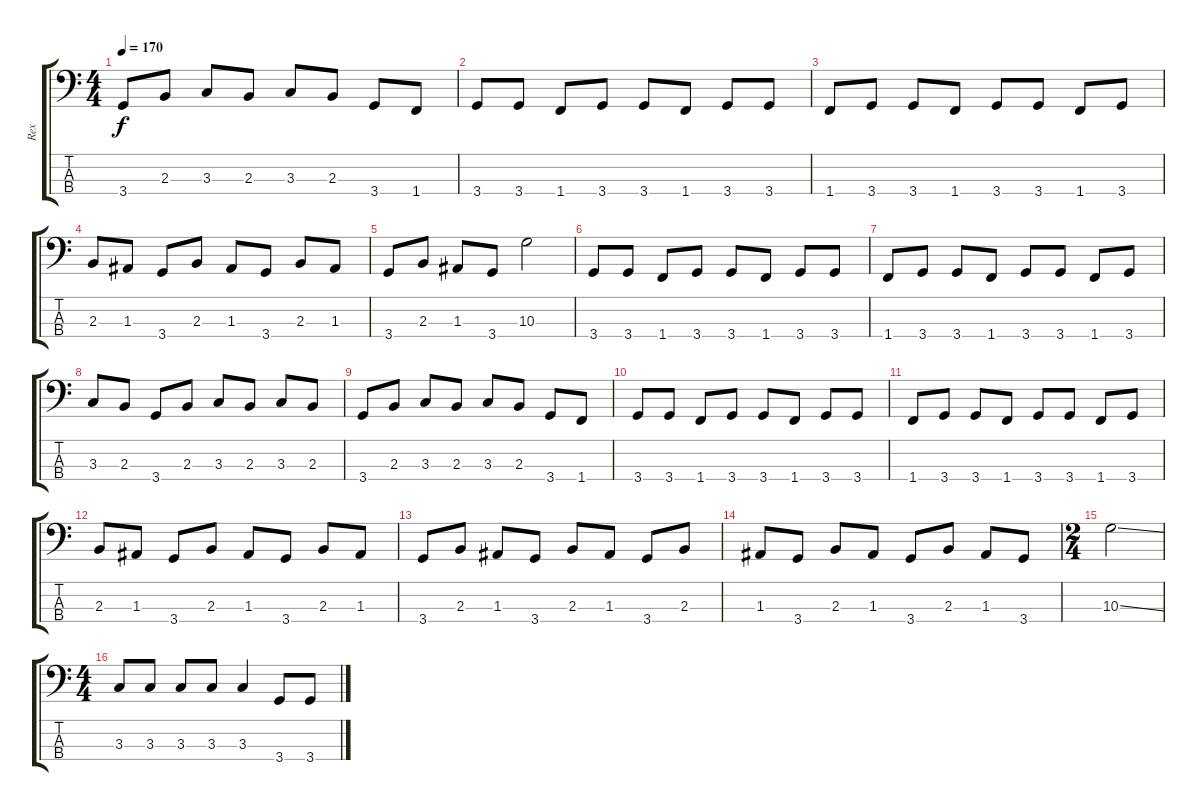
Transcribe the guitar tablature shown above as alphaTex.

\track ("Rex" "Rex") {instrument electricbasspick}
\staff {score tabs}
\tuning (G2 D2 A1 E1) {hide}
\ts (4 4)
\tempo 170
\clef f4
\ks c
3.4.8{dy f} 2.3.8 3.3.8 2.3.8 3.3.8 2.3.8 3.4.8 1.4.8 |
3.4.8 3.4.8 1.4.8 3.4.8 3.4.8 1.4.8 3.4.8 3.4.8 |
1.4.8 3.4.8 3.4.8 1.4.8 3.4.8 3.4.8 1.4.8 3.4.8 |
2.3.8 1.3.8 3.4.8 2.3.8 1.3.8 3.4.8 2.3.8 1.3.8 |
3.4.8 2.3.8 1.3.8 3.4.8 10.3.2 |
3.4.8 3.4.8 1.4.8 3.4.8 3.4.8 1.4.8 3.4.8 3.4.8 |
1.4.8 3.4.8 3.4.8 1.4.8 3.4.8 3.4.8 1.4.8 3.4.8 |
3.3.8 2.3.8 3.4.8 2.3.8 3.3.8 2.3.8 3.3.8 2.3.8 |
3.4.8 2.3.8 3.3.8 2.3.8 3.3.8 2.3.8 3.4.8 1.4.8 |
3.4.8 3.4.8 1.4.8 3.4.8 3.4.8 1.4.8 3.4.8 3.4.8 |
1.4.8 3.4.8 3.4.8 1.4.8 3.4.8 3.4.8 1.4.8 3.4.8 |
2.3.8 1.3.8 3.4.8 2.3.8 1.3.8 3.4.8 2.3.8 1.3.8 |
3.4.8 2.3.8 1.3.8 3.4.8 2.3.8 1.3.8 3.4.8 2.3.8 |
1.3.8 3.4.8 2.3.8 1.3.8 3.4.8 2.3.8 1.3.8 3.4.8 |
\ts (2 4)
10.3{ss}.2 |
\ts (4 4)
3.3.8 3.3.8 3.3.8 3.3.8 3.3.4 3.4.8 3.4.8
